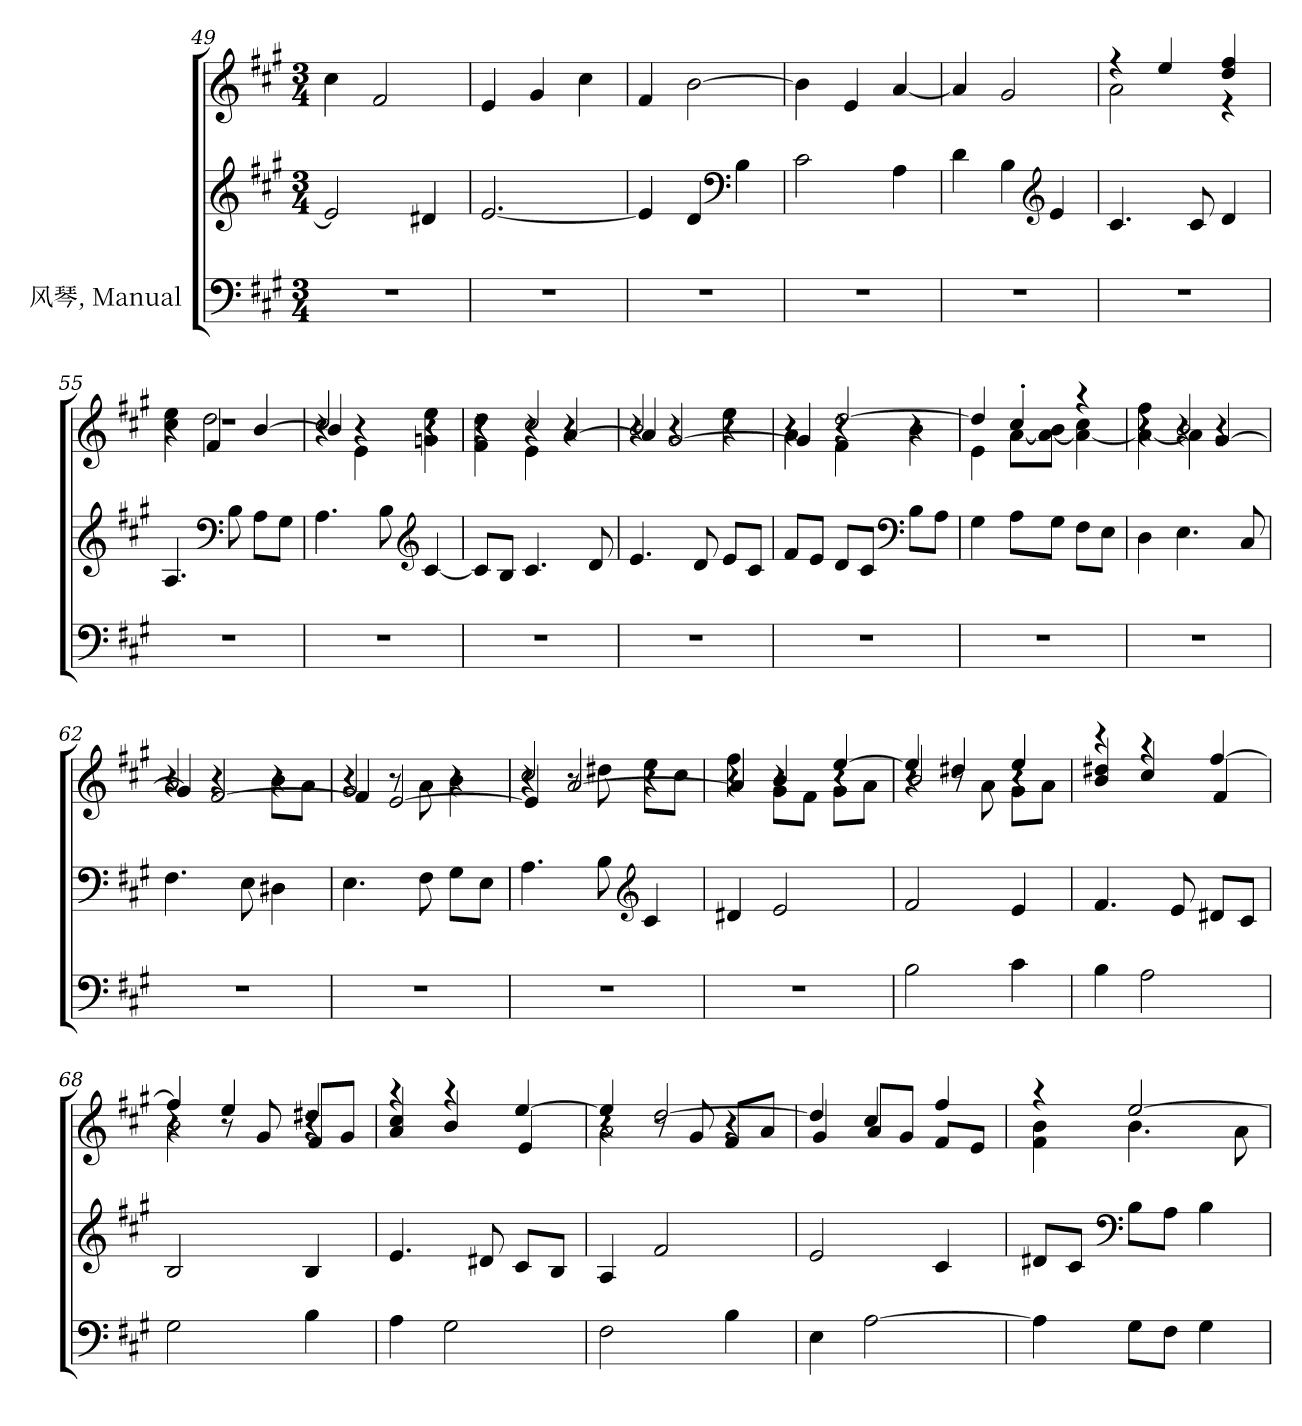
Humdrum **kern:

**kern	**kern	**kern
*part1	*part1	*part1
*staff3	*staff2	*staff1
*I"风琴, Manual	*	*
!!LO:LB:g=z
*clefF4	*clefG2	*clefG2
*k[f#c#g#]	*k[f#c#g#]	*k[f#c#g#]
*M3/4	*M3/4	*M3/4
=49	=49	=49
2.r	2e/]	4cc#\
.	.	2f#/
.	4d#X/	.
=50	=50	=50
2.r	[2.e/	4e/
.	.	4g#/
.	.	4cc#\
=51	=51	=51
2.r	4e/]	4f#/
.	4d/	[2b\
*	*clefF4	*
.	4B\	.
=52	=52	=52
2.r	2c#\	4b\]
.	.	4e/
.	4A\	[4a/
=53	=53	=53
2.r	4d\	4a/]
.	4B\	2g#/
*	*clefG2	*
.	4e/	.
=54	=54	=54
*	*	*^
2.r	4.c#/	4r	2a\
.	.	4ee/	.
.	8c#/	.	.
.	4d/	4dd/ 4ff#/	4r
=55	=55	=55	=55
*	*	*	*^
2.r	4.A/	2.r	4cc#\ 4ee\	4r
.	.	.	2dd\	4f#/
*	*clefF4	*	*	*
.	8B\	.	.	.
.	8A\L	.	.	[4b/
.	8G#\J	.	.	.
=56	=56	=56	=56	=56
2.r	4.A\	2cc#/	4r	4b/]
.	.	.	4e\	4r
.	8B\	.	.	.
*	*clefG2	*	*	*
.	[4c#/	4r	4gn\ 4ee\	4r
!!LO:LB:g=z	!!	!!
=57	=57	=57	=57	=57
2.r	8c#/L]	4r	4f#\ 4dd\	4r
.	8B/J	.	.	.
.	4.c#/	2cc#/	4e\	4r
.	.	.	4r	[4a/
.	8d/	.	.	.
=58	=58	=58	=58	=58
2.r	4.e/	2b/	4r	4a/]
.	.	.	4r	[2g#/
.	8d/	.	.	.
.	8e/L	4r	4ee\	.
.	8c#/J	.	.	.
=59	=59	=59	=59	=59
2.r	8f#/L	4r	4a\	4g#/]
.	8e/J	.	.	.
.	8d/L	[2dd/	4f#\	4r
.	8c#/J	.	.	.
*	*clefF4	*	*	*
.	8B\L	.	4b\	4r
.	8A\J	.	.	.
*	*	*	*v	*v
=60	=60	=60	=60
2.r	4G#\	4dd/]	4e\
.	8A\L	4cc#'/	[8a\L
.	8G#\J	.	8a\_ 8b\J
.	8F#\L	4r	4a\_ 4cc#\
.	8E\J	.	.
=61	=61	=61	=61
*	*	*	*^
2.r	4D\	4r	4a\_ 4ff#\	4r
.	4.E\	2b/	4a\]	4r
.	.	.	4r	[4g#/
.	8C#/	.	.	.
=62	=62	=62	=62	=62
2.r	4.F#\	2a/	4r	4g#/]
.	.	.	4r	[2f#/
.	8E\	.	.	.
.	4D#X\	4r	8b\L	.
.	.	.	8a\J	.
!!LO:LB:g=z	!!	!!
=63	=63	=63	=63	=63
2.r	4.E\	2g#/	4r	4f#/]
.	.	.	8r	[2e/
.	8F#\	.	8a\	.
.	8G#\L	4r	4b\	.
.	8E\J	.	.	.
=64	=64	=64	=64	=64
2.r	4.A\	2cc#/	4r	4e/]
.	.	.	8r	[2a/
.	8B\	.	8dd#X\	.
*	*clefG2	*	*	*
.	4c#/	4r	8ee\L	.
.	.	.	8cc#\J	.
=65	=65	=65	=65	=65
2.r	4d#X/	4r	4ff#\	4a/]
.	2e/	4b/	8g#\L	4r
.	.	.	8f#\J	.
.	.	[4ee/	8g#\L	4r
.	.	.	8a\J	.
=66	=66	=66	=66	=66
2B\	2f#/	4ee/]	4r	2b/
.	.	4dd#X/	8r	.
.	.	.	8a\	.
4c#\	4e/	4ee/	8g#\L	4r
.	.	.	8a\J	.
*	*	*	*v	*v
=67	=67	=67	=67
4B\	4.f#/	4r	4b/ 4dd#X/
2A\	.	4r	4cc#/
.	8e/	.	.
.	8d#X/L	[4ff#/	4f#/
.	8c#/J	.	.
=68	=68	=68	=68
*	*	*	*^
2G#\	2B/	4ff#/]	2b\	4r
.	.	4ee/	.	8r
.	.	.	.	8g#/
4B\	4B/	4dd#X/	4r	8f#/L
.	.	.	.	8g#/J
*	*	*	*v	*v
!!LO:PB:g=z
=69	=69	=69	=69
4A\	4.e/	4r	4a/ 4cc#/
2G#\	.	4r	4b/
.	8d#X/	.	.
.	8c#/L	[4ee/	4e/
.	8B/J	.	.
=70	=70	=70	=70
*	*	*	*^
2F#\	4A/	4ee/]	2a\	4r
.	2f#/	[2dd/	.	8r
.	.	.	.	8g#/
4B\	.	.	4r	8f#/L
.	.	.	.	8a/J
*	*	*	*v	*v
=71	=71	=71	=71
4E\	2e/	4dd/]	4g#/
[2A\	.	4cc#/	8a/L
.	.	.	8g#/J
.	4c#/	4ff#/	8f#/L
.	.	.	8e/J
=72	=72	=72	=72
4A\]	8d#X/L	4r	4f#\ 4b\
.	8c#/J	.	.
*	*clefF4	*	*
8G#\L	8B\L	[2ee/	4.b\
8F#\J	8A\J	.	.
4G#\	4B\	.	.
.	.	.	8a\
*	*	*v	*v
=	=	=
*-	*-	*-
